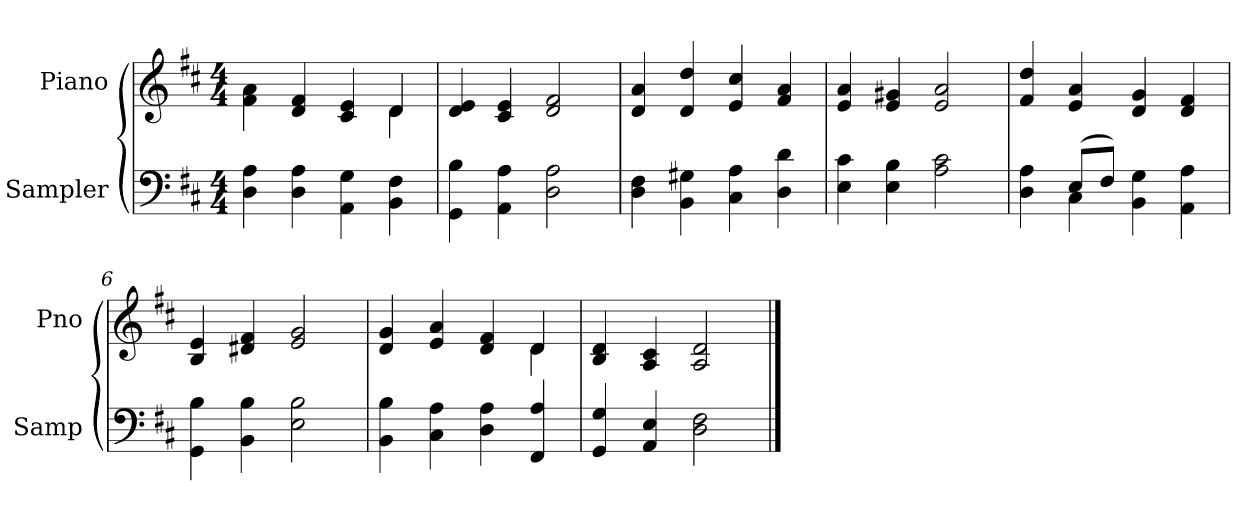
**kern	**kern
*part2	*part1
*staff2	*staff1
*I"Sampler	*I"Piano
*I'Samp	*I'Pno
*clefF4	*clefG2
*k[f#c#]	*k[f#c#]
*D:	*D:
*M4/4	*M4/4
=1	=1
*	*^
4D 4A	4f#\ 4a\	2.ryy
4D 4A	4d 4f#	.
4AA 4G	4c# 4e	.
4BB 4F#	4d/	4d
*	*v	*v
=2	=2
4GG 4B	4d 4e
4AA 4A	4c# 4e
2D 2A	2d 2f#
=3	=3
4D 4F#	4d 4a
4BB 4G#X	4d 4dd
4C# 4A	4e 4cc#
4D 4d	4f# 4a
=4	=4
4E 4c#	4e 4a
4E 4B	4e 4g#X
2A 2c#	2e 2a
=5	=5
*^	*
4D 4A	4ryy	4f# 4dd
(8E/L	4C#	4e 4a
8F#/J)	.	.
4BB 4G	2ryy	4d 4g
4AA 4A	.	4d 4f#
*v	*v	*
=6	=6
4GG 4B	4B 4e
4BB 4B	4d#X 4f#
2E 2B	2e 2g
=7	=7
*	*^
4BB 4B	4d 4g	2.ryy
4C# 4A	4e 4a	.
4D 4A	4d 4f#	.
4FF# 4A	4d/	4d
*	*v	*v
=8	=8
4GG 4G	4B 4d
4AA 4E	4A 4c#
2D 2F#	2A 2d
==	==
*-	*-
